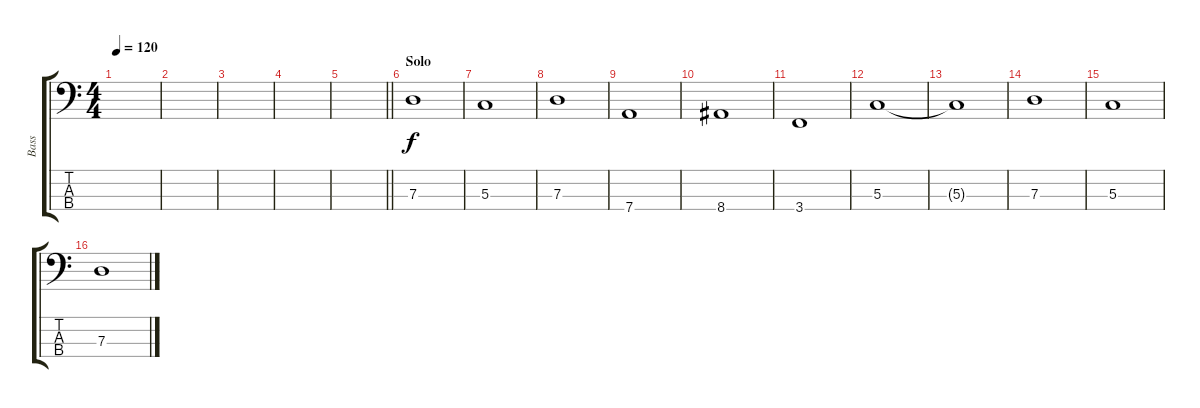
\track ("Bass" "Bass") {instrument electricbassfinger}
\staff {score tabs}
\tuning (F2 C2 G1 D1) {hide}
\ts (4 4)
\tempo 120
\clef f4
\ks c
|
|
|
|
\barLineRight lightlight
|
\section ("" "Solo")
7.3.1 |
5.3.1 |
7.3.1 |
7.4.1 |
8.4.1 |
3.4.1 |
5.3.1 |
5.3{t}.1 |
7.3.1 |
5.3.1 |
7.3.1
